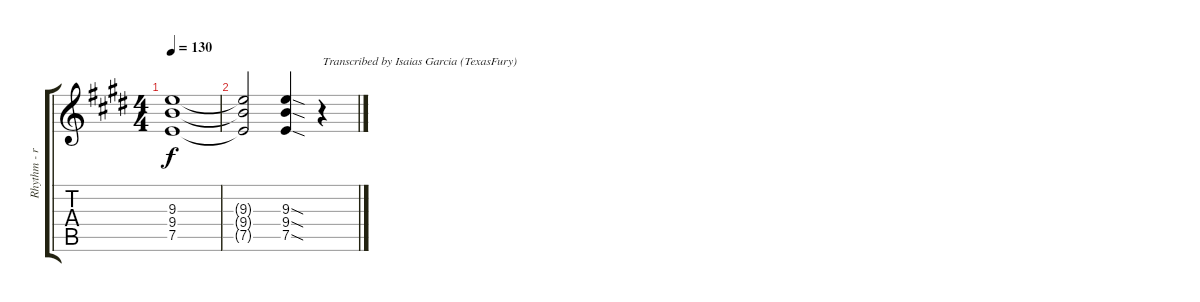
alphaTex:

\track ("Rhythm - right" "Rhythm - r") {instrument overdrivenguitar}
\staff {score tabs}
\tuning (E4 B3 G3 D3 A2 E2) {hide}
\ts (4 4)
\tempo 130
\clef g2
\ks c#minor
(9.3{t} 9.4{t} 7.5{t}).1{dy f} |
(9.3{t} 9.4{t} 7.5{t}).2 (9.3{sod} 9.4{sod} 7.5{sod}).4 r.4{txt "Transcribed by Isaias Garcia (TexasFury)"}
